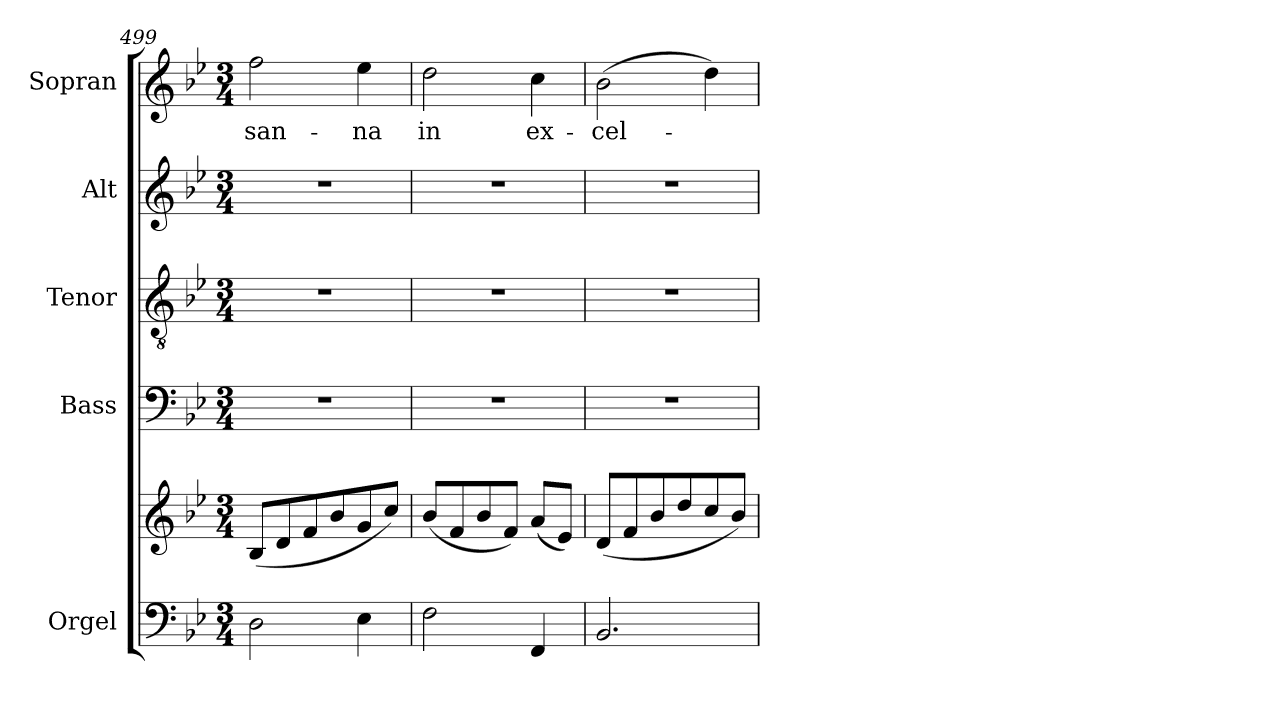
**kern	**kern	**kern	**kern	**kern	**kern	**text
*part5	*part5	*part4	*part3	*part2	*part1	*part1
*staff6	*staff5	*staff4	*staff3	*staff2	*staff1	*staff1
*I"Orgel	*	*I"Bass	*I"Tenor	*I"Alt	*I"Sopran	*
*I'Org.	*	*I'B.	*I'T.	*I'A.	*I'S.	*
!!LO:LB:g=z
*clefF4	*clefG2	*clefF4	*clefGv2	*clefG2	*clefG2	*
*k[b-e-]	*k[b-e-]	*k[b-e-]	*k[b-e-]	*k[b-e-]	*k[b-e-]	*
*B-:	*B-:	*B-:	*B-:	*B-:	*B-:	*
*M3/4	*M3/4	*M3/4	*M3/4	*M3/4	*M3/4	*
=499	=499	=499	=499	=499	=499	=499
!	!	!	!	!	!	!LO:LY:b
2D\	(<8B-/L	2.r	2.r	2.r	2ff\	-san-
.	8d/	.	.	.	.	.
.	8f/	.	.	.	.	.
.	8b-/	.	.	.	.	.
!	!	!	!	!	!	!LO:LY:b
4E-\	8g/	.	.	.	4ee-\	-na
.	8cc/J)	.	.	.	.	.
=500	=500	=500	=500	=500	=500	=500
!	!	!	!	!	!	!LO:LY:b
2F\	(<8b-/L	2.r	2.r	2.r	2dd\	in
.	8f/	.	.	.	.	.
.	8b-/	.	.	.	.	.
.	8f/J)	.	.	.	.	.
!	!	!	!	!	!	!LO:LY:b
4FF/	(<8a/L	.	.	.	4cc\	ex-
.	8e-/J)	.	.	.	.	.
=501	=501	=501	=501	=501	=501	=501
!	!	!	!	!	!	!LO:LY:b
2.BB-/	(<8d/L	2.r	2.r	2.r	(>2b-\	-cel-
.	8f/	.	.	.	.	.
.	8b-/	.	.	.	.	.
.	8dd/	.	.	.	.	.
.	8cc/	.	.	.	4dd\)	.
.	8b-/J)	.	.	.	.	.
=	=	=	=	=	=	=
*-	*-	*-	*-	*-	*-	*-
